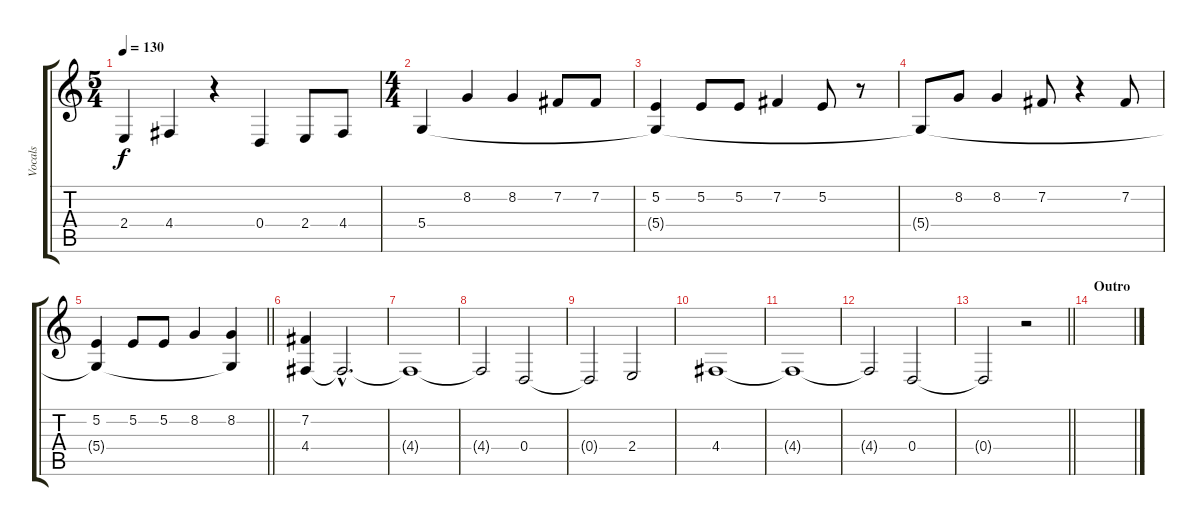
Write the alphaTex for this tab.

\track ("Vocals" "Vocals") {instrument choiraahs}
\staff {score tabs}
\tuning (E4 B3 G3 D3 A2 D2) {hide}
\ts (5 4)
\tempo 130
\clef g2
\ks c
2.4.4{dy f} 4.4.4 r.4 0.4.4 2.4.8 4.4.8 |
\ts (4 4)
5.4.4 8.2.4 8.2.4 7.2.8 7.2.8 |
(5.2 5.4{t}).4 5.2.8 5.2.8 7.2.4 5.2.8 r.8 |
5.4{t}.8 8.2.8 8.2.4 7.2.8 r.4 7.2.8 |
\barLineRight lightlight
(5.2 5.4{t}).4 5.2.8 5.2.8 8.2.4 (8.2 5.4{t}).4 |
(7.2 4.4).4 4.4{hac t}.2{d} |
4.4{t}.1 |
4.4{t}.2 0.4.2 |
0.4{t}.2 2.4.2 |
4.4.1 |
4.4{t}.1 |
4.4{t}.2 0.4.2 |
\barLineRight lightlight
0.4{t}.2 r.2 |
\section ("" "Outro")
